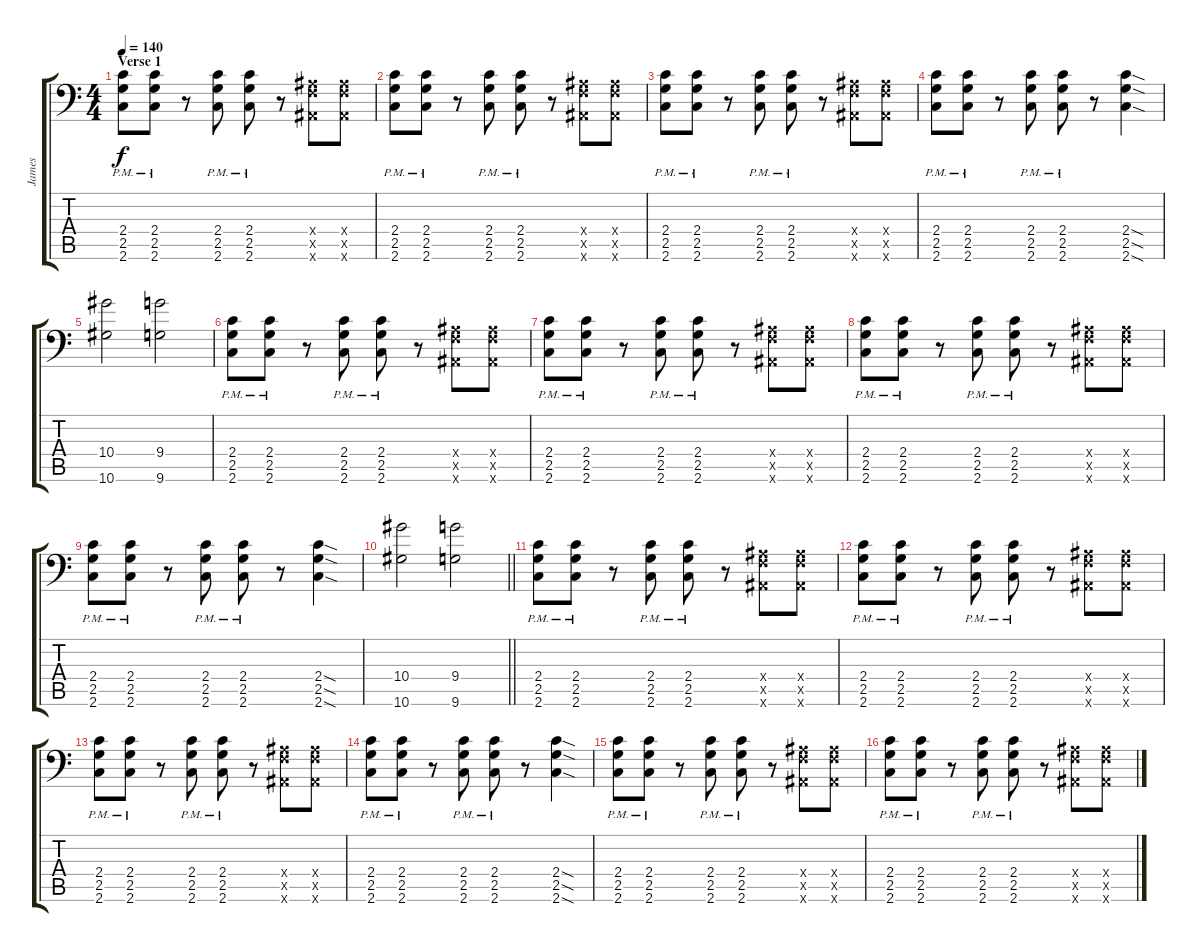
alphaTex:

\track ("James" "James") {instrument distortionguitar}
\staff {score tabs}
\tuning (C4 G3 Eb3 Bb2 F2 Bb1) {hide}
\ts (4 4)
\section ("" "Verse 1")
\tempo 140
\clef f4
\ks c
(2.4{pm} 2.5{pm} 2.6{pm}).8{dy f} (2.4{pm} 2.5{pm} 2.6{pm}).8 r.8 (2.4{pm} 2.5{pm} 2.6{pm}).8 (2.4{pm} 2.5{pm} 2.6{pm}).8 r.8 (0.4{x} 0.5{x} 0.6{x}).8 (0.4{x} 0.5{x} 0.6{x}).8 |
(2.4{pm} 2.5{pm} 2.6{pm}).8 (2.4{pm} 2.5{pm} 2.6{pm}).8 r.8 (2.4{pm} 2.5{pm} 2.6{pm}).8 (2.4{pm} 2.5{pm} 2.6{pm}).8 r.8 (0.4{x} 0.5{x} 0.6{x}).8 (0.4{x} 0.5{x} 0.6{x}).8 |
(2.4{pm} 2.5{pm} 2.6{pm}).8 (2.4{pm} 2.5{pm} 2.6{pm}).8 r.8 (2.4{pm} 2.5{pm} 2.6{pm}).8 (2.4{pm} 2.5{pm} 2.6{pm}).8 r.8 (0.4{x} 0.5{x} 0.6{x}).8 (0.4{x} 0.5{x} 0.6{x}).8 |
(2.4{pm} 2.5{pm} 2.6{pm}).8 (2.4{pm} 2.5{pm} 2.6{pm}).8 r.8 (2.4{pm} 2.5{pm} 2.6{pm}).8 (2.4{pm} 2.5{pm} 2.6{pm}).8 r.8 (2.4{sod} 2.5{sod} 2.6{sod}).4 |
(10.4 10.6).2 (9.4 9.6).2 |
(2.4{pm} 2.5{pm} 2.6{pm}).8 (2.4{pm} 2.5{pm} 2.6{pm}).8 r.8 (2.4{pm} 2.5{pm} 2.6{pm}).8 (2.4{pm} 2.5{pm} 2.6{pm}).8 r.8 (0.4{x} 0.5{x} 0.6{x}).8 (0.4{x} 0.5{x} 0.6{x}).8 |
(2.4{pm} 2.5{pm} 2.6{pm}).8 (2.4{pm} 2.5{pm} 2.6{pm}).8 r.8 (2.4{pm} 2.5{pm} 2.6{pm}).8 (2.4{pm} 2.5{pm} 2.6{pm}).8 r.8 (0.4{x} 0.5{x} 0.6{x}).8 (0.4{x} 0.5{x} 0.6{x}).8 |
(2.4{pm} 2.5{pm} 2.6{pm}).8 (2.4{pm} 2.5{pm} 2.6{pm}).8 r.8 (2.4{pm} 2.5{pm} 2.6{pm}).8 (2.4{pm} 2.5{pm} 2.6{pm}).8 r.8 (0.4{x} 0.5{x} 0.6{x}).8 (0.4{x} 0.5{x} 0.6{x}).8 |
(2.4{pm} 2.5{pm} 2.6{pm}).8 (2.4{pm} 2.5{pm} 2.6{pm}).8 r.8 (2.4{pm} 2.5{pm} 2.6{pm}).8 (2.4{pm} 2.5{pm} 2.6{pm}).8 r.8 (2.4{sod} 2.5{sod} 2.6{sod}).4 |
\barLineRight lightlight
(10.4 10.6).2 (9.4 9.6).2 |
\section ("" "")
(2.4{pm} 2.5{pm} 2.6{pm}).8 (2.4{pm} 2.5{pm} 2.6{pm}).8 r.8 (2.4{pm} 2.5{pm} 2.6{pm}).8 (2.4{pm} 2.5{pm} 2.6{pm}).8 r.8 (0.4{x} 0.5{x} 0.6{x}).8 (0.4{x} 0.5{x} 0.6{x}).8 |
(2.4{pm} 2.5{pm} 2.6{pm}).8 (2.4{pm} 2.5{pm} 2.6{pm}).8 r.8 (2.4{pm} 2.5{pm} 2.6{pm}).8 (2.4{pm} 2.5{pm} 2.6{pm}).8 r.8 (0.4{x} 0.5{x} 0.6{x}).8 (0.4{x} 0.5{x} 0.6{x}).8 |
(2.4{pm} 2.5{pm} 2.6{pm}).8 (2.4{pm} 2.5{pm} 2.6{pm}).8 r.8 (2.4{pm} 2.5{pm} 2.6{pm}).8 (2.4{pm} 2.5{pm} 2.6{pm}).8 r.8 (0.4{x} 0.5{x} 0.6{x}).8 (0.4{x} 0.5{x} 0.6{x}).8 |
(2.4{pm} 2.5{pm} 2.6{pm}).8 (2.4{pm} 2.5{pm} 2.6{pm}).8 r.8 (2.4{pm} 2.5{pm} 2.6{pm}).8 (2.4{pm} 2.5{pm} 2.6{pm}).8 r.8 (2.4{sod} 2.5{sod} 2.6{sod}).4 |
(2.4{pm} 2.5{pm} 2.6{pm}).8 (2.4{pm} 2.5{pm} 2.6{pm}).8 r.8 (2.4{pm} 2.5{pm} 2.6{pm}).8 (2.4{pm} 2.5{pm} 2.6{pm}).8 r.8 (0.4{x} 0.5{x} 0.6{x}).8 (0.4{x} 0.5{x} 0.6{x}).8 |
(2.4{pm} 2.5{pm} 2.6{pm}).8 (2.4{pm} 2.5{pm} 2.6{pm}).8 r.8 (2.4{pm} 2.5{pm} 2.6{pm}).8 (2.4{pm} 2.5{pm} 2.6{pm}).8 r.8 (0.4{x} 0.5{x} 0.6{x}).8 (0.4{x} 0.5{x} 0.6{x}).8
